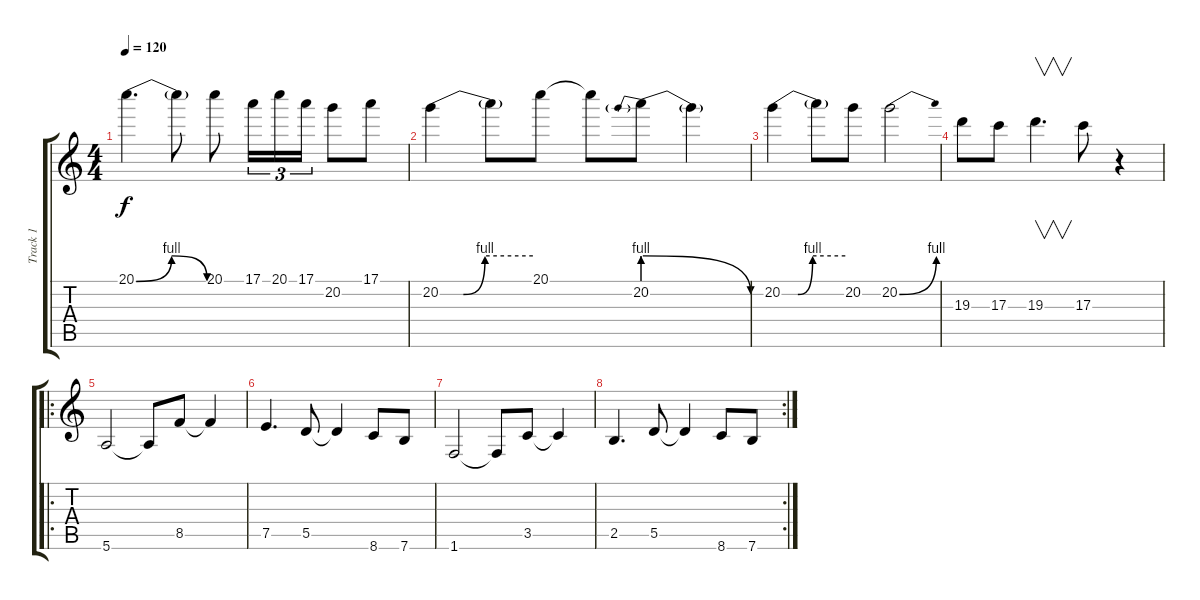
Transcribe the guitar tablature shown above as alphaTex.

\track ("Track 1" "Track 1") {instrument acousticguitarsteel}
\staff {score tabs}
\tuning (E4 B3 G3 D3 A2 E2) {hide}
\ts (4 4)
\tempo 120
\clef g2
\ks c
20.1{be (bendrelease 0 0 10 4 44 4 60 0)}.4{d dy f} 20.1{t}.8 20.1.8 17.1.16{tu (3 2)} 20.1.16{tu (3 2)} 17.1.16{tu (3 2)} 20.2.8 17.1.8 |
20.2{be (custom 0 0 15 0 29 4 60 4)}.4 20.2{t}.8 20.1.8 20.1{t}.8 20.2{be (prebendrelease 0 4 60 0)}.8 20.2{t}.4 |
20.2{be (custom 0 0 15 0 29 4 60 4)}.4 20.2{t}.8 20.2.8 20.2{be (bend 0 0 60 4)}.2 |
19.3.8 17.3.8 19.3.4{v d} 17.3.8 r.4 |
\ro
5.6.2 5.6{t}.8 8.5.8 8.5{t}.4 |
7.5.4{d} 5.5.8 5.5{t}.4 8.6.8 7.6.8 |
1.6.2 1.6{t}.8 3.5.8 3.5{t}.4 |
\rc 2
2.5.4{d} 5.5.8 5.5{t}.4 8.6.8 7.6.8
